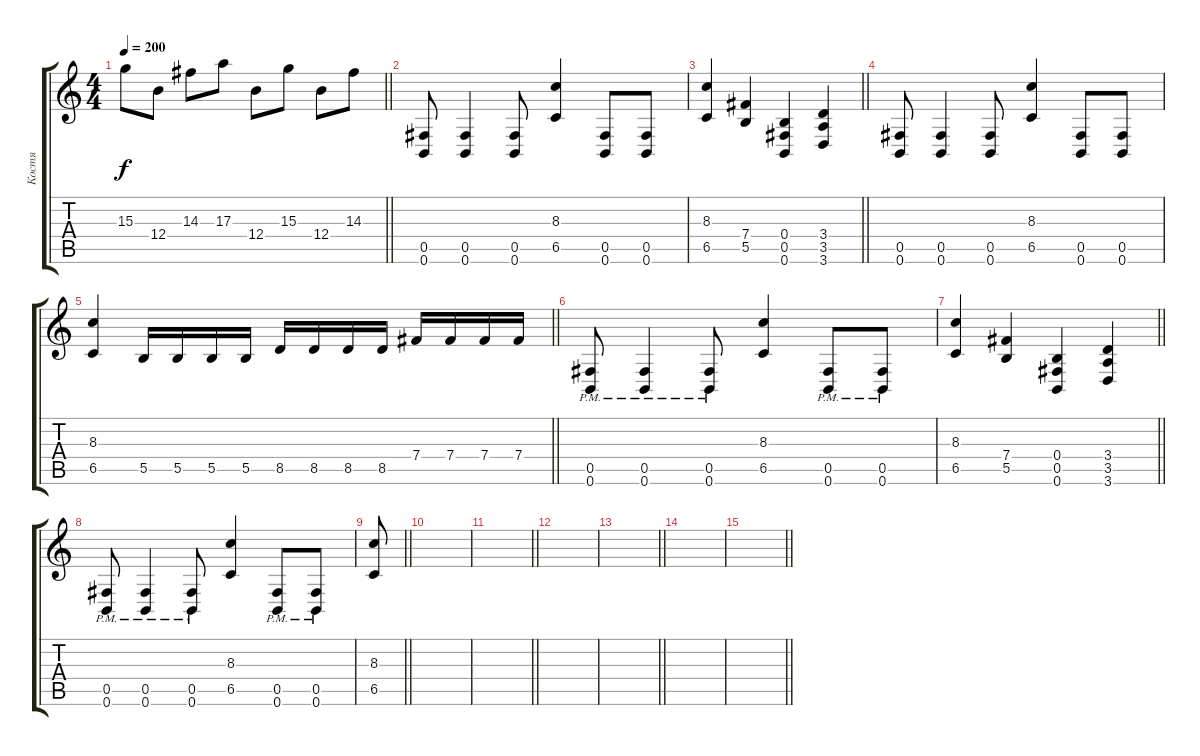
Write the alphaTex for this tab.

\track ("Костя" "Костя") {instrument distortionguitar}
\staff {score tabs}
\tuning (Db4 Ab3 E3 B2 Gb2 B1) {hide}
\ts (4 4)
\tempo 200
\clef g2
\barLineRight lightlight
\ks c
15.3.8{dy f} 12.4.8 14.3.8 17.3.8 12.4.8 15.3.8 12.4.8 14.3.8 |
(0.5 0.6).8 (0.5 0.6).4 (0.5 0.6).8 (8.3 6.5).4 (0.5 0.6).8 (0.5 0.6).8 |
\barLineRight lightlight
(8.3 6.5).4 (7.4 5.5).4 (0.4 0.5 0.6).4 (3.4 3.5 3.6).4 |
(0.5 0.6).8 (0.5 0.6).4 (0.5 0.6).8 (8.3 6.5).4 (0.5 0.6).8 (0.5 0.6).8 |
\barLineRight lightlight
(8.3 6.5).4 5.5.16 5.5.16 5.5.16 5.5.16 8.5.16 8.5.16 8.5.16 8.5.16 7.4.16 7.4.16 7.4.16 7.4.16 |
(0.5{pm} 0.6{pm}).8 (0.5{pm} 0.6{pm}).4 (0.5{pm} 0.6{pm}).8 (8.3 6.5).4 (0.5{pm} 0.6{pm}).8 (0.5{pm} 0.6{pm}).8 |
\barLineRight lightlight
(8.3 6.5).4 (7.4 5.5).4 (0.4 0.5 0.6).4 (3.4 3.5 3.6).4 |
(0.5{pm} 0.6{pm}).8 (0.5{pm} 0.6{pm}).4 (0.5{pm} 0.6{pm}).8 (8.3 6.5).4 (0.5{pm} 0.6{pm}).8 (0.5{pm} 0.6{pm}).8 |
\barLineRight lightlight
(8.3 6.5).8 |
|
\barLineRight lightlight
|
|
\barLineRight lightlight
|
|
\barLineRight lightlight
